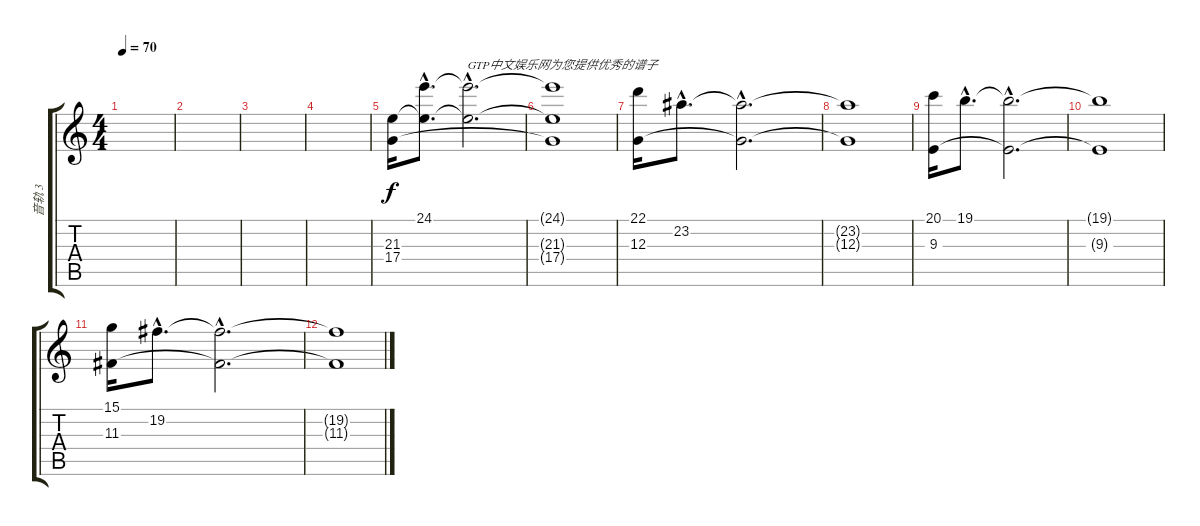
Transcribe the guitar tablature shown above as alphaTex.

\track ("音轨 3" "音轨 3") {instrument tremolostrings}
\staff {score tabs}
\tuning (E4 B3 G3 D3 A2 E2) {hide}
\ts (4 4)
\tempo 70
\clef g2
\ks c
|
|
|
|
(21.3 17.4).16 (24.1{hac} 21.3{hac t}).8{d} (24.1{hac t} 21.3{hac t}).2{d txt "GTP中文娱乐网为您提供优秀的谱子"} |
(24.1{t} 21.3{t} 17.4{t}).1 |
(22.1 12.3).16 23.2{hac}.8{d} (23.2{hac t} 12.3{hac t}).2{d} |
(23.2{t} 12.3{t}).1 |
(20.1 9.3).16 19.1{hac}.8{d} (19.1{hac t} 9.3{hac t}).2{d} |
(19.1{t} 9.3{t}).1 |
(15.1 11.3).16 19.2{hac}.8{d} (19.2{hac t} 11.3{hac t}).2{d} |
(19.2{t} 11.3{t}).1
